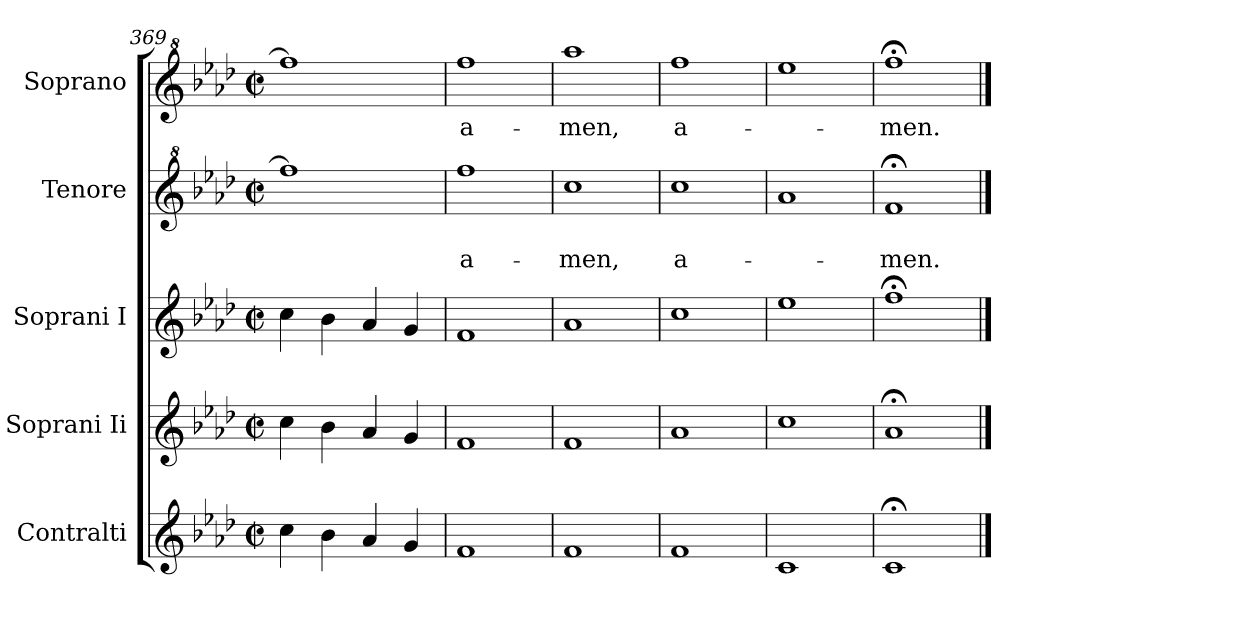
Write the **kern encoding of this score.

**kern	**kern	**kern	**kern	**text	**text	**kern	**text
*part5	*part4	*part3	*part2	*part2	*part2	*part1	*part1
*staff5	*staff4	*staff3	*staff2	*staff2	*staff2	*staff1	*staff1
*I"Contralti	*I"Soprani Ii	*I"Soprani I	*I"Tenore	*	*	*I"Soprano	*
*I'C.	*I'S. Ii	*I'S. I	*I'Ten.	*	*	*I'Sopr.	*
*clefG2	*clefG2	*clefG2	*clefG^2	*	*	*clefG^2	*
*k[b-e-a-d-]	*k[b-e-a-d-]	*k[b-e-a-d-]	*k[b-e-a-d-]	*	*	*k[b-e-a-d-]	*
*A-:	*A-:	*A-:	*A-:	*	*	*A-:	*
*M2/2	*M2/2	*M2/2	*M2/2	*	*	*M2/2	*
*met(c|)	*met(c|)	*met(c|)	*met(c|)	*	*	*met(c|)	*
=369	=369	=369	=369	=369	=369	=369	=369
4cc\	4cc\	4cc\	1fff]	.	.	1fff]	.
4b-\	4b-\	4b-\	.	.	.	.	.
4a-/	4a-/	4a-/	.	.	.	.	.
4g/	4g/	4g/	.	.	.	.	.
=370	=370	=370	=370	=370	=370	=370	=370
!	!	!	!	!	!LO:LY:b	!	!LO:LY:b
1f	1f	1f	1fff	.	a-	1fff	a-
=371	=371	=371	=371	=371	=371	=371	=371
!	!	!	!	!	!LO:LY:b	!	!LO:LY:b
1f	1f	1a-	1ccc	.	-men,	1aaa-	-men,
=372	=372	=372	=372	=372	=372	=372	=372
!	!	!	!	!	!LO:LY:b	!	!LO:LY:b
1f	1a-	1cc	1ccc	.	a-	1fff	a-
=373	=373	=373	=373	=373	=373	=373	=373
1c	1cc	1ee-	1aa-	.	.	1eee-	.
=374	=374	=374	=374	=374	=374	=374	=374
!	!	!	!	!	!LO:LY:b	!	!LO:LY:b
1c;	1a-;	1ff;<	1ff;	.	-men.	1fff;<	-men.
==	==	==	==	==	==	==	==
*-	*-	*-	*-	*-	*-	*-	*-
